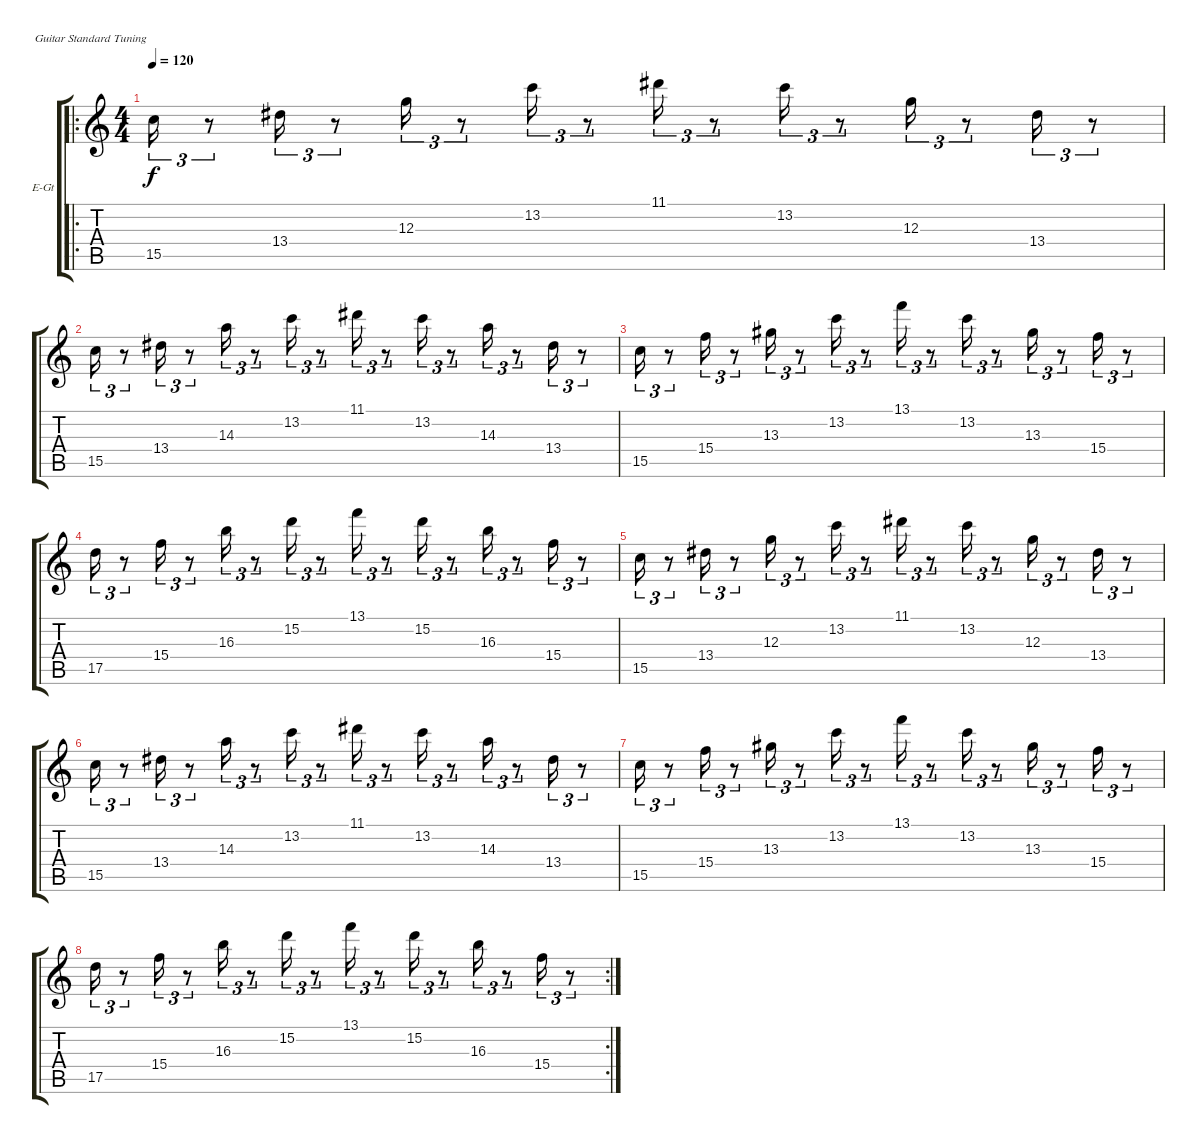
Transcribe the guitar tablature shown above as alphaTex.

\defaultSystemsLayout 4
\bracketExtendMode groupsimilarinstruments
\firstSystemTrackNameOrientation horizontal
\otherSystemsTrackNameOrientation horizontal
\track ("Electric Guitar" "E-Gt") {mute instrument distortionguitar}
\staff {score tabs}
\tuning (E4 B3 G3 D3 A2 E2)
\ro
\ts (4 4)
\tempo 120
\clef g2
\ks c
15.5.16{tu (3 2) dy f} r.8{tu (3 2)} 13.4.16{tu (3 2)} r.8{tu (3 2)} 12.3.16{tu (3 2)} r.8{tu (3 2)} 13.2.16{tu (3 2)} r.8{tu (3 2)} 11.1.16{tu (3 2)} r.8{tu (3 2)} 13.2.16{tu (3 2)} r.8{tu (3 2)} 12.3.16{tu (3 2)} r.8{tu (3 2)} 13.4.16{tu (3 2)} r.8{tu (3 2)} |
15.5.16{tu (3 2)} r.8{tu (3 2)} 13.4.16{tu (3 2)} r.8{tu (3 2)} 14.3.16{tu (3 2)} r.8{tu (3 2)} 13.2.16{tu (3 2)} r.8{tu (3 2)} 11.1.16{tu (3 2)} r.8{tu (3 2)} 13.2.16{tu (3 2)} r.8{tu (3 2)} 14.3.16{tu (3 2)} r.8{tu (3 2)} 13.4.16{tu (3 2)} r.8{tu (3 2)} |
15.5.16{tu (3 2)} r.8{tu (3 2)} 15.4.16{tu (3 2)} r.8{tu (3 2)} 13.3.16{tu (3 2)} r.8{tu (3 2)} 13.2.16{tu (3 2)} r.8{tu (3 2)} 13.1.16{tu (3 2)} r.8{tu (3 2)} 13.2.16{tu (3 2)} r.8{tu (3 2)} 13.3.16{tu (3 2)} r.8{tu (3 2)} 15.4.16{tu (3 2)} r.8{tu (3 2)} |
17.5.16{tu (3 2)} r.8{tu (3 2)} 15.4.16{tu (3 2)} r.8{tu (3 2)} 16.3.16{tu (3 2)} r.8{tu (3 2)} 15.2.16{tu (3 2)} r.8{tu (3 2)} 13.1.16{tu (3 2)} r.8{tu (3 2)} 15.2.16{tu (3 2)} r.8{tu (3 2)} 16.3.16{tu (3 2)} r.8{tu (3 2)} 15.4.16{tu (3 2)} r.8{tu (3 2)} |
15.5.16{tu (3 2)} r.8{tu (3 2)} 13.4.16{tu (3 2)} r.8{tu (3 2)} 12.3.16{tu (3 2)} r.8{tu (3 2)} 13.2.16{tu (3 2)} r.8{tu (3 2)} 11.1.16{tu (3 2)} r.8{tu (3 2)} 13.2.16{tu (3 2)} r.8{tu (3 2)} 12.3.16{tu (3 2)} r.8{tu (3 2)} 13.4.16{tu (3 2)} r.8{tu (3 2)} |
15.5.16{tu (3 2)} r.8{tu (3 2)} 13.4.16{tu (3 2)} r.8{tu (3 2)} 14.3.16{tu (3 2)} r.8{tu (3 2)} 13.2.16{tu (3 2)} r.8{tu (3 2)} 11.1.16{tu (3 2)} r.8{tu (3 2)} 13.2.16{tu (3 2)} r.8{tu (3 2)} 14.3.16{tu (3 2)} r.8{tu (3 2)} 13.4.16{tu (3 2)} r.8{tu (3 2)} |
15.5.16{tu (3 2)} r.8{tu (3 2)} 15.4.16{tu (3 2)} r.8{tu (3 2)} 13.3.16{tu (3 2)} r.8{tu (3 2)} 13.2.16{tu (3 2)} r.8{tu (3 2)} 13.1.16{tu (3 2)} r.8{tu (3 2)} 13.2.16{tu (3 2)} r.8{tu (3 2)} 13.3.16{tu (3 2)} r.8{tu (3 2)} 15.4.16{tu (3 2)} r.8{tu (3 2)} |
\rc 2
17.5.16{tu (3 2)} r.8{tu (3 2)} 15.4.16{tu (3 2)} r.8{tu (3 2)} 16.3.16{tu (3 2)} r.8{tu (3 2)} 15.2.16{tu (3 2)} r.8{tu (3 2)} 13.1.16{tu (3 2)} r.8{tu (3 2)} 15.2.16{tu (3 2)} r.8{tu (3 2)} 16.3.16{tu (3 2)} r.8{tu (3 2)} 15.4.16{tu (3 2)} r.8{tu (3 2)}
